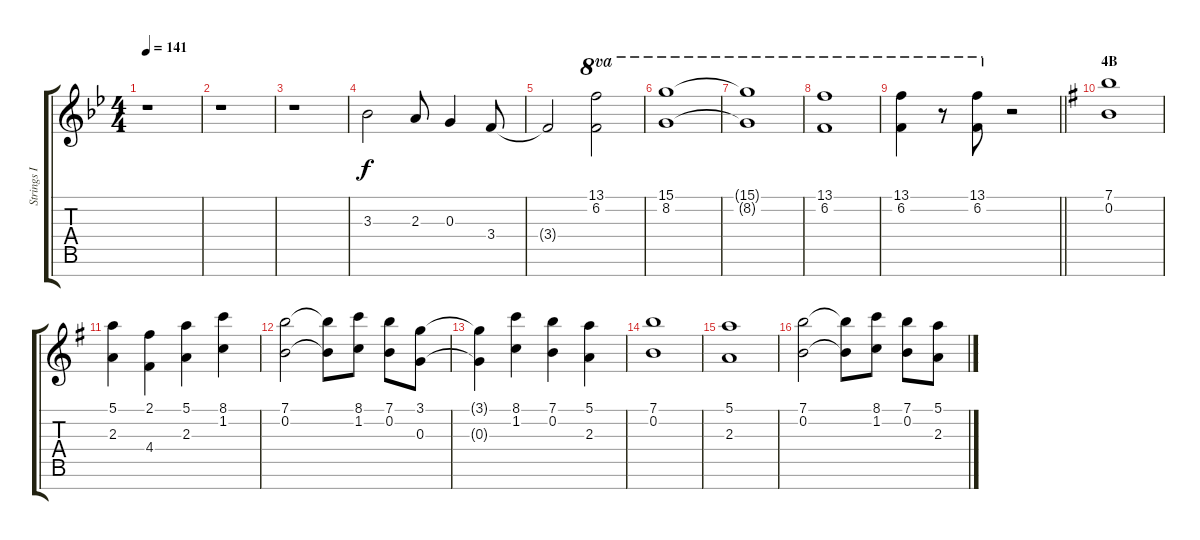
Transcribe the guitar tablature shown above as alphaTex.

\track ("Strings I" "Strings I") {instrument stringensemble1}
\staff {score tabs}
\tuning (E5 B4 G4 D4 A3 E3 B2) {hide}
\ts (4 4)
\tempo 141
\clef g2
\ks bb
r.1{dy f} |
r.1 |
r.1 |
3.3.2 2.3.8 0.3.4 3.4.8 |
3.4{t}.2 (13.1 6.2).2{ot 8va} |
(15.1 8.2).1{ot 8va} |
(15.1{t} 8.2{t}).1{ot 8va} |
(13.1 6.2).1{ot 8va} |
\barLineRight lightlight
(13.1 6.2).4{ot 8va} r.8{ot 8va} (13.1 6.2).8{ot 8va} r.2 |
\section ("" "4B")
\ks g
(7.1 0.2).1 |
(5.1 2.3).4 (2.1 4.4).4 (5.1 2.3).4 (8.1 1.2).4 |
(7.1 0.2).2 (7.1{t} 0.2{t}).8 (8.1 1.2).8 (7.1 0.2).8 (3.1 0.3).8 |
(3.1{t} 0.3{t}).4 (8.1 1.2).4 (7.1 0.2).4 (5.1 2.3).4 |
(7.1 0.2).1 |
(5.1 2.3).1 |
(7.1 0.2).2 (7.1{t} 0.2{t}).8 (8.1 1.2).8 (7.1 0.2).8 (5.1 2.3).8
